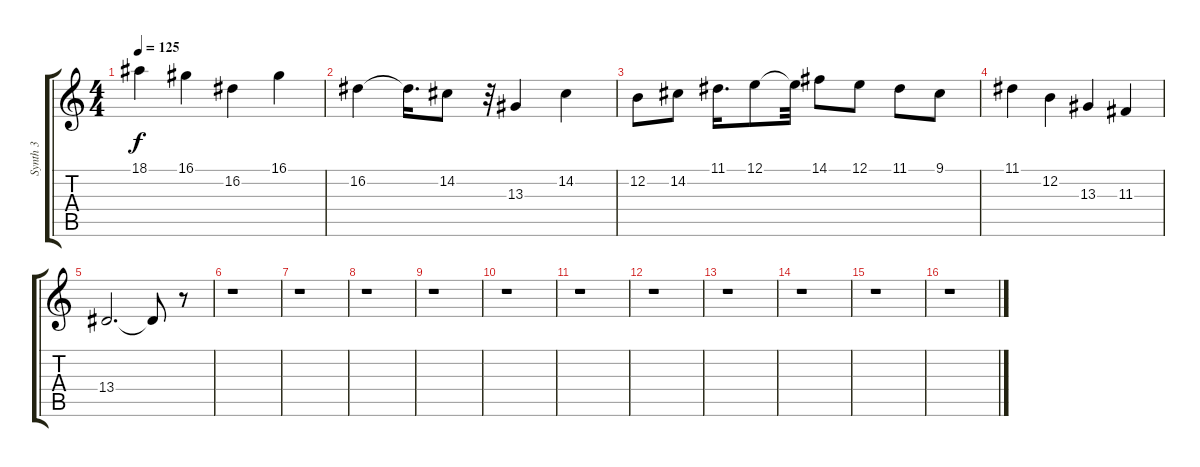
\track ("Synth 3" "Synth 3") {instrument vibraphone}
\staff {score tabs}
\tuning (E4 B3 G3 D3 A2 E2) {hide}
\ts (4 4)
\tempo 125
\clef g2
\ks c
18.1.4{dy f} 16.1.4 16.2.4 16.1.4 |
16.2.4 16.2{t}.16{d} 14.2.8 r.32 13.3.4 14.2.4 |
12.2.8 14.2.8 11.1.16{d} 12.1.8 12.1{t}.32 14.1.8 12.1.8 11.1.8 9.1.8 |
11.1.4 12.2.4 13.3.4 11.3.4 |
13.4.2{d} 13.4{t}.8 r.8 |
r.1 |
r.1 |
r.1 |
r.1 |
r.1 |
r.1 |
r.1 |
r.1 |
r.1 |
r.1 |
r.1
